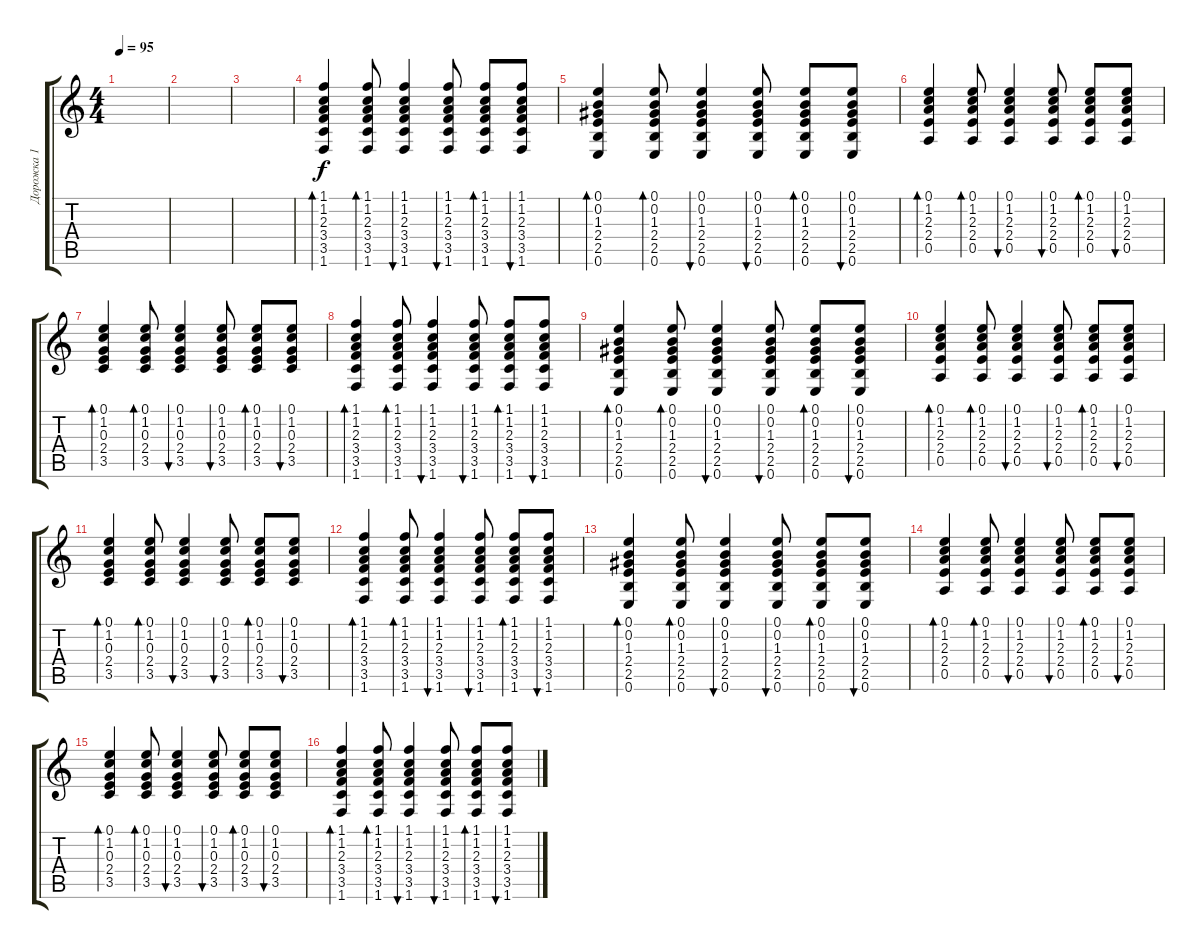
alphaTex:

\track ("Дорожка 1" "Дорожка 1") {instrument acousticguitarsteel}
\staff {score tabs}
\tuning (E4 B3 G3 D3 A2 E2) {hide}
\ts (4 4)
\tempo 95
\clef g2
\ks c
|
|
|
(1.1 1.2 2.3 3.4 3.5 1.6).4{bd 60} (1.1 1.2 2.3 3.4 3.5 1.6).8{bd 60} (1.1 1.2 2.3 3.4 3.5 1.6).4{bu 60} (1.1 1.2 2.3 3.4 3.5 1.6).8{bu 60} (1.1 1.2 2.3 3.4 3.5 1.6).8{bd 60} (1.1 1.2 2.3 3.4 3.5 1.6).8{bu 60} |
(0.1 0.2 1.3 2.4 2.5 0.6).4{bd 60} (0.1 0.2 1.3 2.4 2.5 0.6).8{bd 60} (0.1 0.2 1.3 2.4 2.5 0.6).4{bu 60} (0.1 0.2 1.3 2.4 2.5 0.6).8{bu 60} (0.1 0.2 1.3 2.4 2.5 0.6).8{bd 60} (0.1 0.2 1.3 2.4 2.5 0.6).8{bu 60} |
(0.1 1.2 2.3 2.4 0.5).4{bd 60} (0.1 1.2 2.3 2.4 0.5).8{bd 60} (0.1 1.2 2.3 2.4 0.5).4{bu 60} (0.1 1.2 2.3 2.4 0.5).8{bu 60} (0.1 1.2 2.3 2.4 0.5).8{bd 60} (0.1 1.2 2.3 2.4 0.5).8{bu 60} |
(0.1 1.2 0.3 2.4 3.5).4{bd 60} (0.1 1.2 0.3 2.4 3.5).8{bd 60} (0.1 1.2 0.3 2.4 3.5).4{bu 60} (0.1 1.2 0.3 2.4 3.5).8{bu 60} (0.1 1.2 0.3 2.4 3.5).8{bd 60} (0.1 1.2 0.3 2.4 3.5).8{bu 60} |
(1.1 1.2 2.3 3.4 3.5 1.6).4{bd 60} (1.1 1.2 2.3 3.4 3.5 1.6).8{bd 60} (1.1 1.2 2.3 3.4 3.5 1.6).4{bu 60} (1.1 1.2 2.3 3.4 3.5 1.6).8{bu 60} (1.1 1.2 2.3 3.4 3.5 1.6).8{bd 60} (1.1 1.2 2.3 3.4 3.5 1.6).8{bu 60} |
(0.1 0.2 1.3 2.4 2.5 0.6).4{bd 60} (0.1 0.2 1.3 2.4 2.5 0.6).8{bd 60} (0.1 0.2 1.3 2.4 2.5 0.6).4{bu 60} (0.1 0.2 1.3 2.4 2.5 0.6).8{bu 60} (0.1 0.2 1.3 2.4 2.5 0.6).8{bd 60} (0.1 0.2 1.3 2.4 2.5 0.6).8{bu 60} |
(0.1 1.2 2.3 2.4 0.5).4{bd 60} (0.1 1.2 2.3 2.4 0.5).8{bd 60} (0.1 1.2 2.3 2.4 0.5).4{bu 60} (0.1 1.2 2.3 2.4 0.5).8{bu 60} (0.1 1.2 2.3 2.4 0.5).8{bd 60} (0.1 1.2 2.3 2.4 0.5).8{bu 60} |
(0.1 1.2 0.3 2.4 3.5).4{bd 60} (0.1 1.2 0.3 2.4 3.5).8{bd 60} (0.1 1.2 0.3 2.4 3.5).4{bu 60} (0.1 1.2 0.3 2.4 3.5).8{bu 60} (0.1 1.2 0.3 2.4 3.5).8{bd 60} (0.1 1.2 0.3 2.4 3.5).8{bu 60} |
(1.1 1.2 2.3 3.4 3.5 1.6).4{bd 60} (1.1 1.2 2.3 3.4 3.5 1.6).8{bd 60} (1.1 1.2 2.3 3.4 3.5 1.6).4{bu 60} (1.1 1.2 2.3 3.4 3.5 1.6).8{bu 60} (1.1 1.2 2.3 3.4 3.5 1.6).8{bd 60} (1.1 1.2 2.3 3.4 3.5 1.6).8{bu 60} |
(0.1 0.2 1.3 2.4 2.5 0.6).4{bd 60} (0.1 0.2 1.3 2.4 2.5 0.6).8{bd 60} (0.1 0.2 1.3 2.4 2.5 0.6).4{bu 60} (0.1 0.2 1.3 2.4 2.5 0.6).8{bu 60} (0.1 0.2 1.3 2.4 2.5 0.6).8{bd 60} (0.1 0.2 1.3 2.4 2.5 0.6).8{bu 60} |
(0.1 1.2 2.3 2.4 0.5).4{bd 60} (0.1 1.2 2.3 2.4 0.5).8{bd 60} (0.1 1.2 2.3 2.4 0.5).4{bu 60} (0.1 1.2 2.3 2.4 0.5).8{bu 60} (0.1 1.2 2.3 2.4 0.5).8{bd 60} (0.1 1.2 2.3 2.4 0.5).8{bu 60} |
(0.1 1.2 0.3 2.4 3.5).4{bd 60} (0.1 1.2 0.3 2.4 3.5).8{bd 60} (0.1 1.2 0.3 2.4 3.5).4{bu 60} (0.1 1.2 0.3 2.4 3.5).8{bu 60} (0.1 1.2 0.3 2.4 3.5).8{bd 60} (0.1 1.2 0.3 2.4 3.5).8{bu 60} |
(1.1 1.2 2.3 3.4 3.5 1.6).4{bd 60} (1.1 1.2 2.3 3.4 3.5 1.6).8{bd 60} (1.1 1.2 2.3 3.4 3.5 1.6).4{bu 60} (1.1 1.2 2.3 3.4 3.5 1.6).8{bu 60} (1.1 1.2 2.3 3.4 3.5 1.6).8{bd 60} (1.1 1.2 2.3 3.4 3.5 1.6).8{bu 60}
